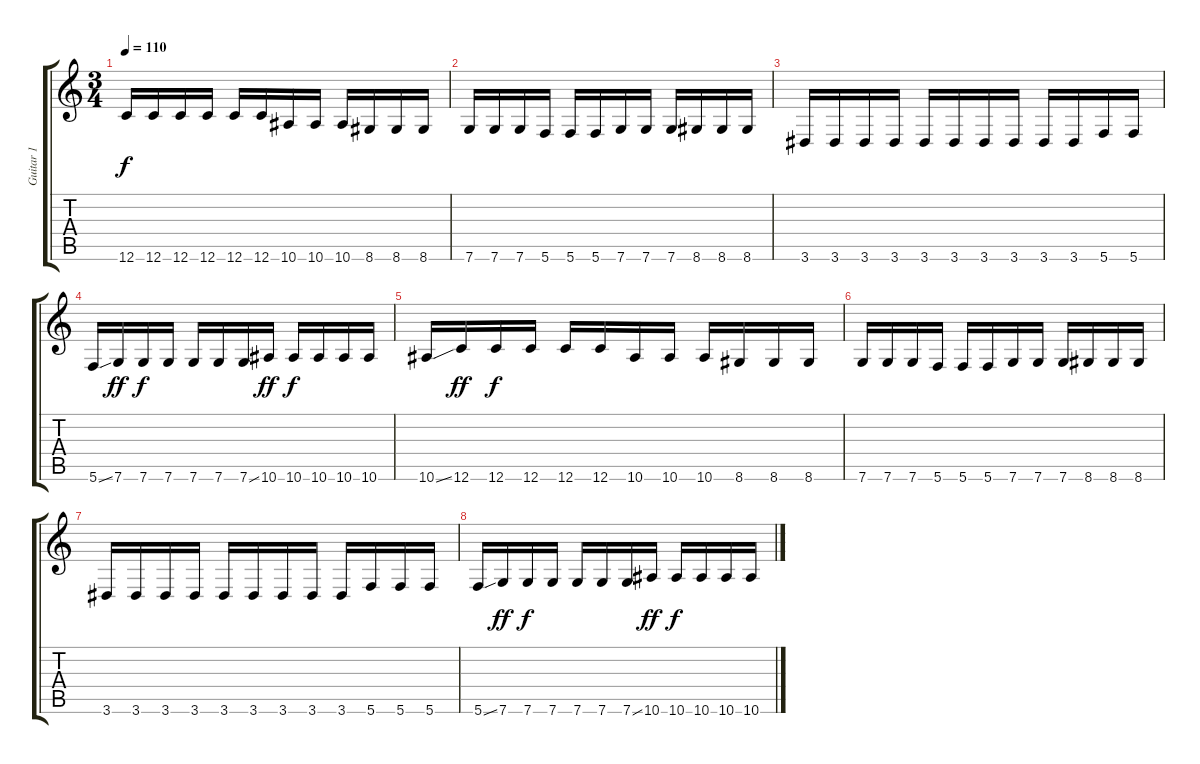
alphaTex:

\track ("Guitar 1" "Guitar 1") {instrument distortionguitar}
\staff {score tabs}
\tuning (D4 A3 F3 C3 G2 C2) {hide}
\ts (3 4)
\tempo 110
\clef g2
\ks c
12.6.16{dy f} 12.6.16 12.6.16 12.6.16 12.6.16 12.6.16 10.6.16 10.6.16 10.6.16 8.6.16 8.6.16 8.6.16 |
7.6.16 7.6.16 7.6.16 5.6.16 5.6.16 5.6.16 7.6.16 7.6.16 7.6.16 8.6.16 8.6.16 8.6.16 |
3.6.16 3.6.16 3.6.16 3.6.16 3.6.16 3.6.16 3.6.16 3.6.16 3.6.16 3.6.16 5.6.16 5.6.16 |
5.6{ss}.16 7.6.16{dy ff} 7.6.16{dy f} 7.6.16 7.6.16 7.6.16 7.6{ss}.16 10.6.16{dy ff} 10.6.16{dy f} 10.6.16 10.6.16 10.6.16 |
10.6{ss}.16 12.6.16{dy ff} 12.6.16{dy f} 12.6.16 12.6.16 12.6.16 10.6.16 10.6.16 10.6.16 8.6.16 8.6.16 8.6.16 |
7.6.16 7.6.16 7.6.16 5.6.16 5.6.16 5.6.16 7.6.16 7.6.16 7.6.16 8.6.16 8.6.16 8.6.16 |
3.6.16 3.6.16 3.6.16 3.6.16 3.6.16 3.6.16 3.6.16 3.6.16 3.6.16 5.6.16 5.6.16 5.6.16 |
5.6{ss}.16 7.6.16{dy ff} 7.6.16{dy f} 7.6.16 7.6.16 7.6.16 7.6{ss}.16 10.6.16{dy ff} 10.6.16{dy f} 10.6.16 10.6.16 10.6.16
